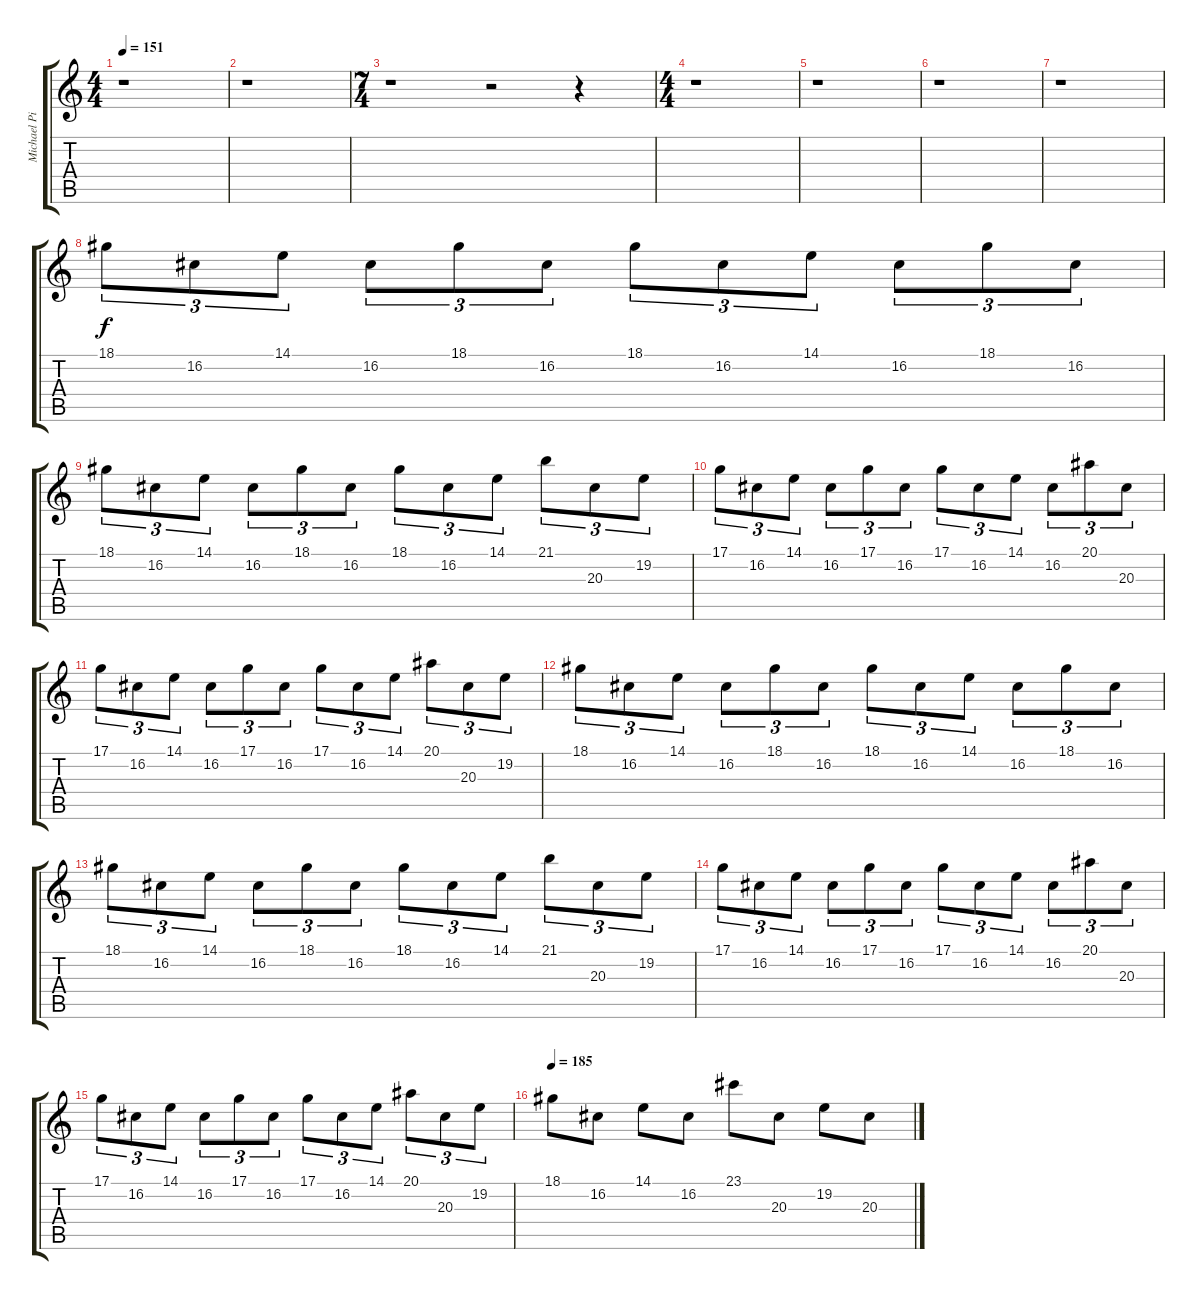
\track ("Michael Pinella Pad" "Michael Pi") {instrument electricpiano1}
\staff {score tabs}
\tuning (D4 A3 F3 C3 G2 D2) {hide}
\ts (4 4)
\tempo 151
\clef g2
\ks c
r.1{dy f} |
r.1 |
\ts (7 4)
r.1 r.2 r.4 |
\ts (4 4)
r.1 |
r.1 |
r.1 |
r.1 |
18.1.8{tu (3 2) instrument pad1newage} 16.2.8{tu (3 2)} 14.1.8{tu (3 2)} 16.2.8{tu (3 2)} 18.1.8{tu (3 2)} 16.2.8{tu (3 2)} 18.1.8{tu (3 2)} 16.2.8{tu (3 2)} 14.1.8{tu (3 2)} 16.2.8{tu (3 2)} 18.1.8{tu (3 2)} 16.2.8{tu (3 2)} |
18.1.8{tu (3 2)} 16.2.8{tu (3 2)} 14.1.8{tu (3 2)} 16.2.8{tu (3 2)} 18.1.8{tu (3 2)} 16.2.8{tu (3 2)} 18.1.8{tu (3 2)} 16.2.8{tu (3 2)} 14.1.8{tu (3 2)} 21.1.8{tu (3 2)} 20.3.8{tu (3 2)} 19.2.8{tu (3 2)} |
17.1.8{tu (3 2)} 16.2.8{tu (3 2)} 14.1.8{tu (3 2)} 16.2.8{tu (3 2)} 17.1.8{tu (3 2)} 16.2.8{tu (3 2)} 17.1.8{tu (3 2)} 16.2.8{tu (3 2)} 14.1.8{tu (3 2)} 16.2.8{tu (3 2)} 20.1.8{tu (3 2)} 20.3.8{tu (3 2)} |
17.1.8{tu (3 2)} 16.2.8{tu (3 2)} 14.1.8{tu (3 2)} 16.2.8{tu (3 2)} 17.1.8{tu (3 2)} 16.2.8{tu (3 2)} 17.1.8{tu (3 2)} 16.2.8{tu (3 2)} 14.1.8{tu (3 2)} 20.1.8{tu (3 2)} 20.3.8{tu (3 2)} 19.2.8{tu (3 2)} |
18.1.8{tu (3 2)} 16.2.8{tu (3 2)} 14.1.8{tu (3 2)} 16.2.8{tu (3 2)} 18.1.8{tu (3 2)} 16.2.8{tu (3 2)} 18.1.8{tu (3 2)} 16.2.8{tu (3 2)} 14.1.8{tu (3 2)} 16.2.8{tu (3 2)} 18.1.8{tu (3 2)} 16.2.8{tu (3 2)} |
18.1.8{tu (3 2)} 16.2.8{tu (3 2)} 14.1.8{tu (3 2)} 16.2.8{tu (3 2)} 18.1.8{tu (3 2)} 16.2.8{tu (3 2)} 18.1.8{tu (3 2)} 16.2.8{tu (3 2)} 14.1.8{tu (3 2)} 21.1.8{tu (3 2)} 20.3.8{tu (3 2)} 19.2.8{tu (3 2)} |
17.1.8{tu (3 2)} 16.2.8{tu (3 2)} 14.1.8{tu (3 2)} 16.2.8{tu (3 2)} 17.1.8{tu (3 2)} 16.2.8{tu (3 2)} 17.1.8{tu (3 2)} 16.2.8{tu (3 2)} 14.1.8{tu (3 2)} 16.2.8{tu (3 2)} 20.1.8{tu (3 2)} 20.3.8{tu (3 2)} |
17.1.8{tu (3 2)} 16.2.8{tu (3 2)} 14.1.8{tu (3 2)} 16.2.8{tu (3 2)} 17.1.8{tu (3 2)} 16.2.8{tu (3 2)} 17.1.8{tu (3 2)} 16.2.8{tu (3 2)} 14.1.8{tu (3 2)} 20.1.8{tu (3 2)} 20.3.8{tu (3 2)} 19.2.8{tu (3 2)} |
\tempo 185
18.1.8 16.2.8 14.1.8 16.2.8 23.1.8 20.3.8 19.2.8 20.3.8
